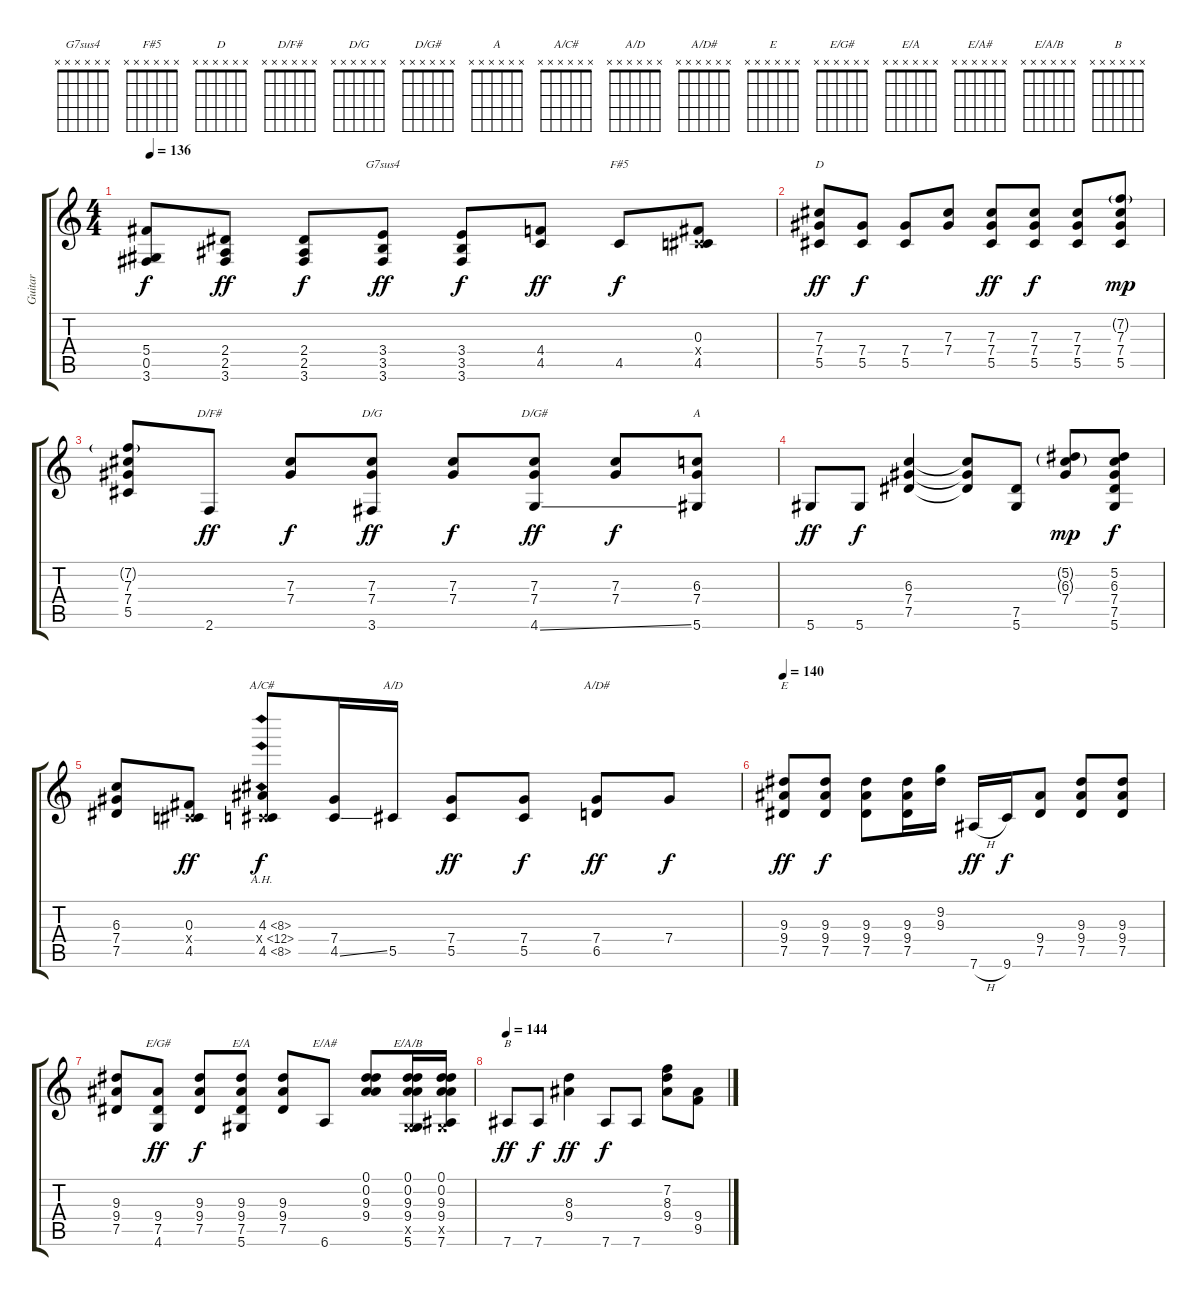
\track ("Guitar" "Guitar") {instrument overdrivenguitar}
\staff {score tabs}
\tuning (Eb4 Bb3 Gb3 Db3 Ab2 Eb2) {hide}
\chord ("G7sus4" x x x x x x) {firstfret 0}
\chord ("F#5" x x x x x x) {firstfret 0}
\chord ("D" x x x x x x) {firstfret 0}
\chord ("D/F#" x x x x x x) {firstfret 0}
\chord ("D/G" x x x x x x) {firstfret 0}
\chord ("D/G#" x x x x x x) {firstfret 0}
\chord ("A" x x x x x x) {firstfret 0}
\chord ("A/C#" x x x x x x) {firstfret 0}
\chord ("A/D" x x x x x x) {firstfret 0}
\chord ("A/D#" x x x x x x) {firstfret 0}
\chord ("E" x x x x x x) {firstfret 0}
\chord ("E/G#" x x x x x x) {firstfret 0}
\chord ("E/A" x x x x x x) {firstfret 0}
\chord ("E/A#" x x x x x x) {firstfret 0}
\chord ("E/A/B" x x x x x x) {firstfret 0}
\chord ("B" x x x x x x) {firstfret 0}
\ts (4 4)
\tempo 136
\clef g2
\ks c
(5.4 0.5 3.6).8{dy f} (2.4 2.5 3.6).8{dy ff} (2.4 2.5 3.6).8{dy f} (3.4 3.5 3.6).8{ch "G7sus4" dy ff} (3.4 3.5 3.6).8{dy f} (4.4 4.5).8{dy ff} 4.5.8{ch "F#5" dy f} (0.3 0.4{x} 4.5).8 |
(7.3 7.4 5.5).8{ch "D" dy ff} (7.4 5.5).8{dy f} (7.4 5.5).8 (7.3 7.4).8 (7.3 7.4 5.5).8{dy ff} (7.3 7.4 5.5).8{dy f} (7.3 7.4 5.5).8 (7.2{g} 7.3 7.4 5.5).8{dy mp} |
(7.2{g} 7.3 7.4 5.5).8 2.6.8{ch "D/F#" dy ff} (7.3 7.4).8{dy f} (7.3 7.4 3.6).8{ch "D/G" dy ff} (7.3 7.4).8{dy f} (7.3 7.4 4.6{ss}).8{ch "D/G#" dy ff} (7.3 7.4).8{dy f} (6.3 7.4 5.6).8{ch "A"} |
5.6.8{dy ff} 5.6.8{dy f} (6.3 7.4 7.5).4 (6.3{t} 7.4{t} 7.5{t}).8 (7.5 5.6).8 (5.2{g} 6.3{g} 7.4).8{dy mp} (5.2 6.3 7.4 7.5 5.6).8{dy f} |
(6.3 7.4 7.5).8 (0.3 0.4{x} 4.5).8{dy ff} (4.3{ah 4} 0.4{ah 12 x} 4.5{ah 4}).8{ch "A/C#" dy f} (7.4 4.5{ss}).16 5.5.16{ch "A/D"} (7.4 5.5).8{dy ff} (7.4 5.5).8{dy f} (7.4 6.5).8{ch "A/D#" dy ff} 7.4.8{dy f} |
\tempo 140
(9.3 9.4 7.5).8{ch "E" dy ff} (9.3 9.4 7.5).8{dy f} (9.3 9.4 7.5).8 (9.3 9.4 7.5).16 (9.2 9.3).16 7.6{h}.16{dy ff} 9.6.16{dy f} (9.4 7.5).8 (9.3 9.4 7.5).8 (9.3 9.4 7.5).8 |
(9.3 9.4 7.5).8 (9.4 7.5 4.6).8{ch "E/G#" dy ff} (9.3 9.4 7.5).8{dy f} (9.3 9.4 7.5 5.6).8{ch "E/A"} (9.3 9.4 7.5).8 6.6.8{ch "E/A#"} (0.1 0.2 9.3 9.4).8 (0.1 0.2 9.3 9.4 0.5{x} 5.6).16{ch "E/A/B"} (0.1 0.2 9.3 9.4 0.5{x} 7.6).16 |
\tempo 144
7.6.8{ch "B" dy ff} 7.6.8{dy f} (8.3 9.4).4{dy ff} 7.6.8{dy f} 7.6.8 (7.2 8.3 9.4).8 (9.4 9.5).8
